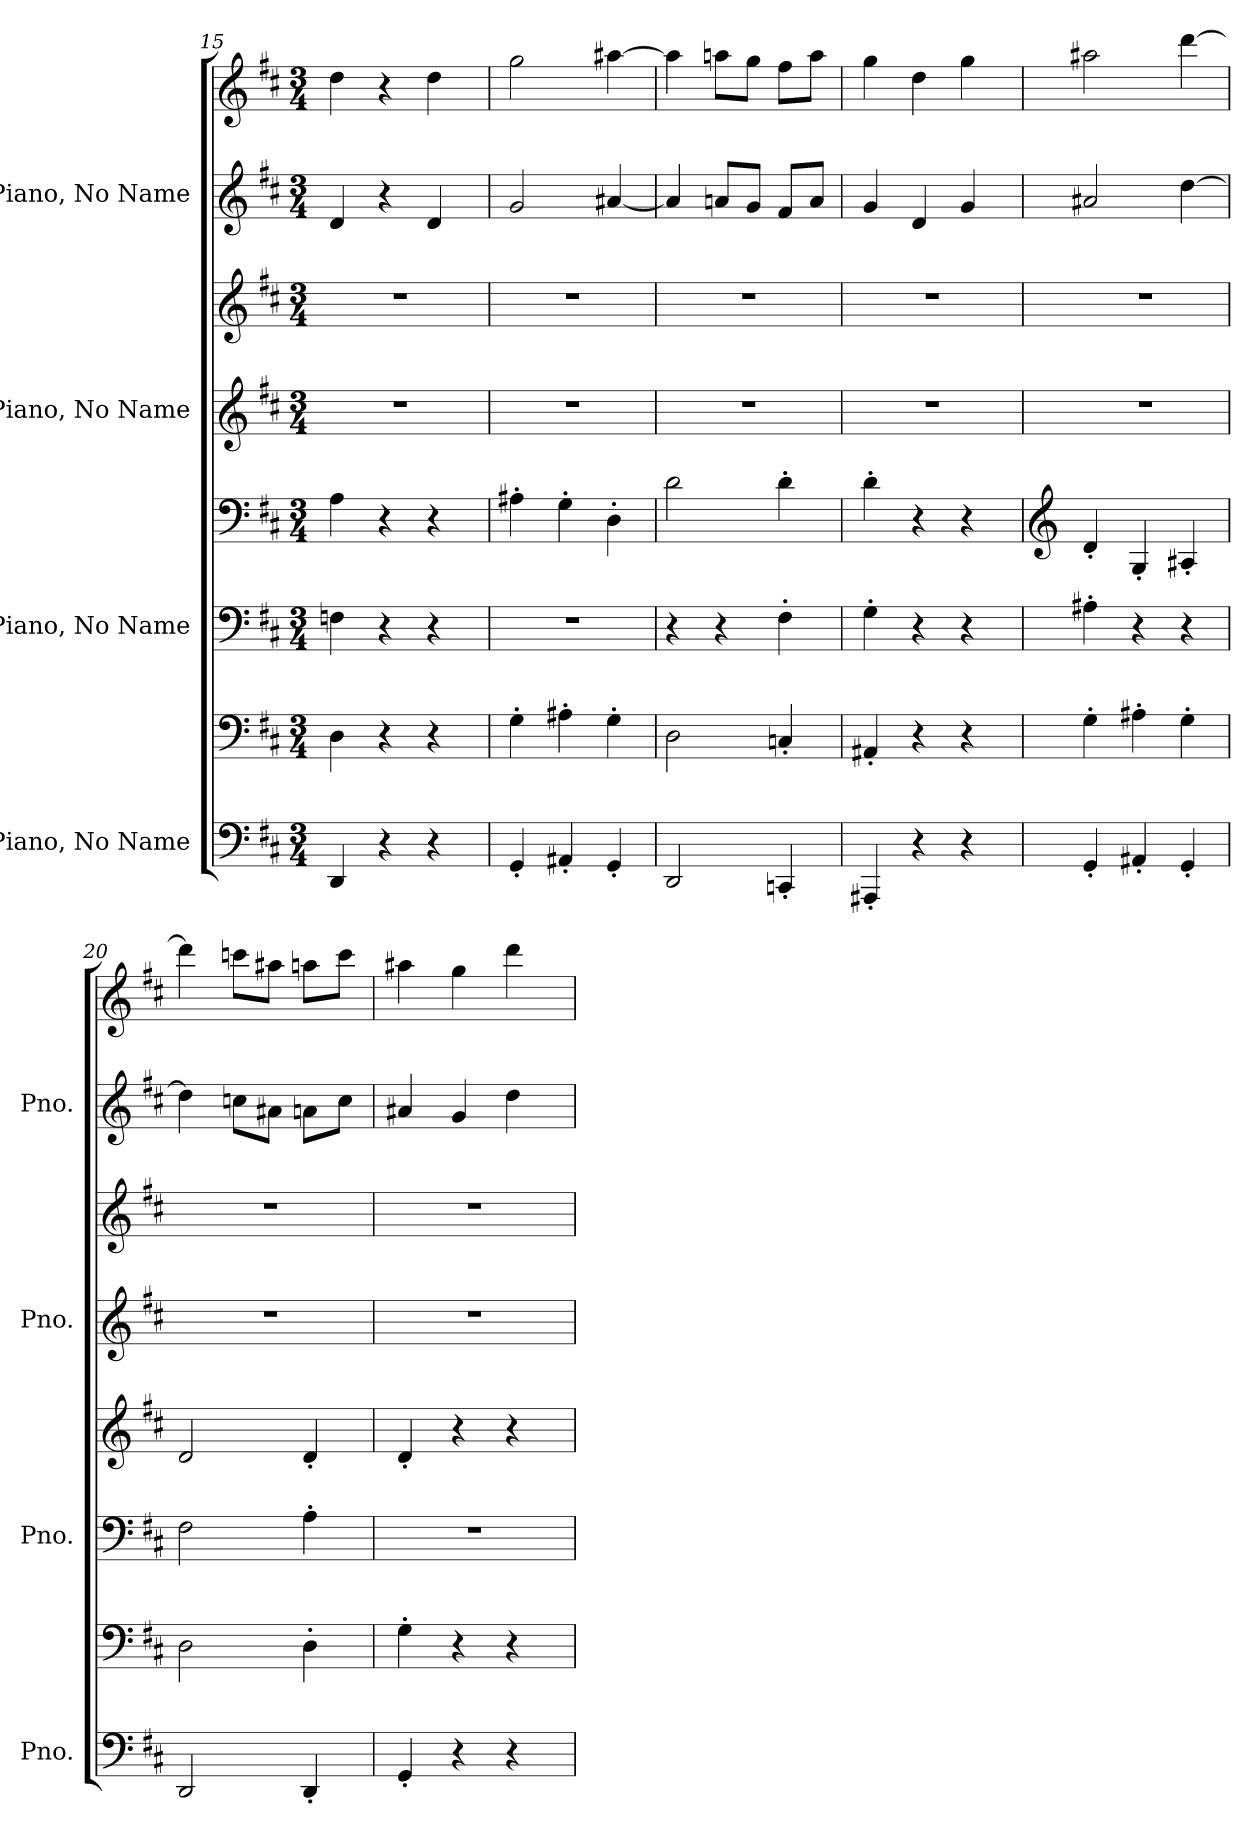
**kern	**kern	**kern	**kern	**kern	**kern	**kern	**kern
*part4	*part4	*part3	*part3	*part2	*part2	*part1	*part1
*staff8	*staff7	*staff6	*staff5	*staff4	*staff3	*staff2	*staff1
*I"Piano, No Name	*	*I"Piano, No Name	*	*I"Piano, No Name	*	*I"Piano, No Name	*
*I'Pno.	*	*I'Pno.	*	*I'Pno.	*	*I'Pno.	*
*clefF4	*clefF4	*clefF4	*clefF4	*clefG2	*clefG2	*clefG2	*clefG2
*k[f#c#]	*k[f#c#]	*k[f#c#]	*k[f#c#]	*k[f#c#]	*k[f#c#]	*k[f#c#]	*k[f#c#]
*M3/4	*M3/4	*M3/4	*M3/4	*M3/4	*M3/4	*M3/4	*M3/4
*MM156	*MM156	*MM156	*MM156	*MM156	*MM156	*MM156	*MM156
=15	=15	=15	=15	=15	=15	=15	=15
*	*	*	*	*	*	*	*^
4DD/	4D\	4Fn\	4A\	2.r	2.r	4d/	4dd\	2ryy
4r	4r	4r	4r	.	.	4r	4r	.
*	*	*	*	*	*	*	*MM157	*
4r	4r	4r	4r	.	.	4d/	4dd\	8.ryy
*	*	*	*	*	*	*	*MM156	*
.	.	.	.	.	.	.	.	16ryy
*	*	*	*	*	*	*	*v	*v
=16	=16	=16	=16	=16	=16	=16	=16
*	*	*	*	*	*	*	*MM157
4GG'/	4G'\	2.r	4A#X'\	2.r	2.r	2g/	2gg\
4AA#X'/	4A#X'\	.	4G'\	.	.	.	.
4GG'/	4G'\	.	4D'\	.	.	[4a#X/	[4aa#X\
=17	=17	=17	=17	=17	=17	=17	=17
2DD/	2D\	4r	2d\	2.r	2.r	4a#/]	4aa#\]
.	.	4r	.	.	.	8an/L	8aan\L
.	.	.	.	.	.	8g/J	8gg\J
4CCn'/	4Cn'/	4F#'\	4d'\	.	.	8f#/L	8ff#\L
.	.	.	.	.	.	8a/J	8aa\J
=18	=18	=18	=18	=18	=18	=18	=18
*	*	*	*	*	*	*	*^
4AAA#X'/	4AA#X'/	4G'\	4d'\	2.r	2.r	4g/	4gg\	2ryy
4r	4r	4r	4r	.	.	4d/	4dd\	.
4r	4r	4r	4r	.	.	4g/	4gg\	8.ryy
*	*	*	*	*	*	*	*MM156	*
.	.	.	.	.	.	.	.	16ryy
*	*	*	*	*	*	*	*v	*v
=19	=19	=19	=19	=19	=19	=19	=19
*	*	*	*clefG2	*	*	*	*
*	*	*	*	*	*	*	*MM157
4GG'/	4G'\	4A#X'\	4d'/	2.r	2.r	2a#X/	2aa#X\
4AA#X'/	4A#X'\	4r	4G'/	.	.	.	.
4GG'/	4G'\	4r	4A#X'/	.	.	[4dd\	[4ddd\
!!LO:PB:g=z
=20	=20	=20	=20	=20	=20	=20	=20
2DD/	2D\	2F#\	2d/	2.r	2.r	4dd\]	4ddd\]
.	.	.	.	.	.	8ccn\L	8cccn\L
.	.	.	.	.	.	8a#X\J	8aa#X\J
4DD'/	4D'\	4A'\	4d'/	.	.	8an\L	8aan\L
.	.	.	.	.	.	8cc\J	8ccc\J
=21	=21	=21	=21	=21	=21	=21	=21
*	*	*	*	*	*	*	*^
4GG'/	4G'\	2.r	4d'/	2.r	2.r	4a#X/	4aa#X\	2ryy
4r	4r	.	4r	.	.	4g/	4gg\	.
4r	4r	.	4r	.	.	4dd\	4ddd\	8.ryy
*	*	*	*	*	*	*	*MM156	*
.	.	.	.	.	.	.	.	16ryy
*	*	*	*	*	*	*	*v	*v
=	=	=	=	=	=	=	=
*-	*-	*-	*-	*-	*-	*-	*-
